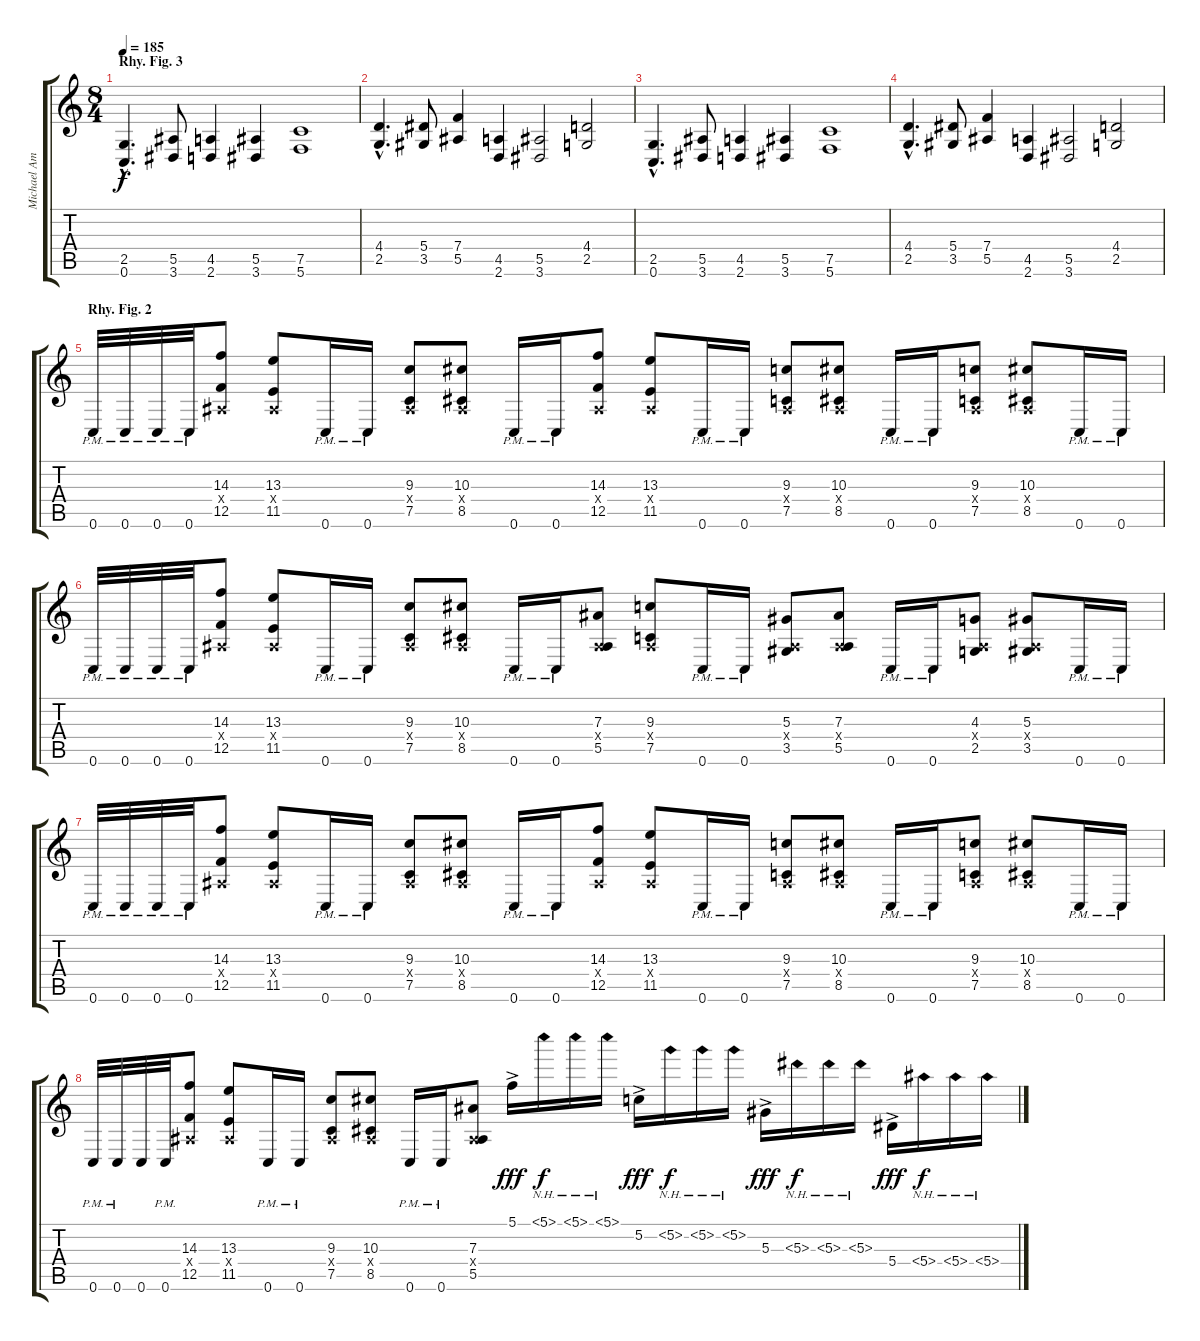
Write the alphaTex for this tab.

\track ("Michael Amott" "Michael Am") {instrument distortionguitar}
\staff {score tabs}
\tuning (C4 G3 Eb3 Bb2 F2 C2) {hide}
\ts (8 4)
\section ("" "Rhy. Fig. 3")
\tempo 185
\clef g2
\ks c
(2.5{hac} 0.6{hac}).4{d dy f} (5.5 3.6).8 (4.5 2.6).4 (5.5 3.6).4 (7.5 5.6).1 |
(4.4{hac} 2.5{hac}).4{d} (5.4 3.5).8 (7.4 5.5).4 (4.5 2.6).4 (5.5 3.6).2 (4.4 2.5).2 |
(2.5{hac} 0.6{hac}).4{d} (5.5 3.6).8 (4.5 2.6).4 (5.5 3.6).4 (7.5 5.6).1 |
(4.4{hac} 2.5{hac}).4{d} (5.4 3.5).8 (7.4 5.5).4 (4.5 2.6).4 (5.5 3.6).2 (4.4 2.5).2 |
\section ("" "Rhy. Fig. 2")
0.6{pm}.32 0.6{pm}.32 0.6{pm}.32 0.6{pm}.32 (14.3 0.4{x} 12.5).8 (13.3 0.4{x} 11.5).8 0.6{pm}.16 0.6{pm}.16 (9.3 0.4{x} 7.5).8 (10.3 0.4{x} 8.5).8 0.6{pm}.16 0.6{pm}.16 (14.3 0.4{x} 12.5).8 (13.3 0.4{x} 11.5).8 0.6{pm}.16 0.6{pm}.16 (9.3 0.4{x} 7.5).8 (10.3 0.4{x} 8.5).8 0.6{pm}.16 0.6{pm}.16 (9.3 0.4{x} 7.5).8 (10.3 0.4{x} 8.5).8 0.6{pm}.16 0.6{pm}.16 |
0.6{pm}.32 0.6{pm}.32 0.6{pm}.32 0.6{pm}.32 (14.3 0.4{x} 12.5).8 (13.3 0.4{x} 11.5).8 0.6{pm}.16 0.6{pm}.16 (9.3 0.4{x} 7.5).8 (10.3 0.4{x} 8.5).8 0.6{pm}.16 0.6{pm}.16 (7.3 0.4{x} 5.5).8 (9.3 0.4{x} 7.5).8 0.6{pm}.16 0.6{pm}.16 (5.3 0.4{x} 3.5).8 (7.3 0.4{x} 5.5).8 0.6{pm}.16 0.6{pm}.16 (4.3 0.4{x} 2.5).8 (5.3 0.4{x} 3.5).8 0.6{pm}.16 0.6{pm}.16 |
0.6{pm}.32 0.6{pm}.32 0.6{pm}.32 0.6{pm}.32 (14.3 0.4{x} 12.5).8 (13.3 0.4{x} 11.5).8 0.6{pm}.16 0.6{pm}.16 (9.3 0.4{x} 7.5).8 (10.3 0.4{x} 8.5).8 0.6{pm}.16 0.6{pm}.16 (14.3 0.4{x} 12.5).8 (13.3 0.4{x} 11.5).8 0.6{pm}.16 0.6{pm}.16 (9.3 0.4{x} 7.5).8 (10.3 0.4{x} 8.5).8 0.6{pm}.16 0.6{pm}.16 (9.3 0.4{x} 7.5).8 (10.3 0.4{x} 8.5).8 0.6{pm}.16 0.6{pm}.16 |
0.6{pm}.32 0.6{pm}.32 0.6.32 0.6{pm}.32 (14.3 0.4{x} 12.5).8 (13.3 0.4{x} 11.5).8 0.6{pm}.16 0.6{pm}.16 (9.3 0.4{x} 7.5).8 (10.3 0.4{x} 8.5).8 0.6{pm}.16 0.6{pm}.16 (7.3 0.4{x} 5.5).8 5.1{ac}.16{dy fff} 5.1{nh}.16{dy f} 5.1{nh}.16 5.1{nh}.16 5.2{ac}.16{dy fff} 5.2{nh}.16{dy f} 5.2{nh}.16 5.2{nh}.16 5.3{ac}.16{dy fff} 5.3{nh}.16{dy f} 5.3{nh}.16 5.3{nh}.16 5.4{ac}.16{dy fff} 5.4{nh}.16{dy f} 5.4{nh}.16 5.4{nh}.16
